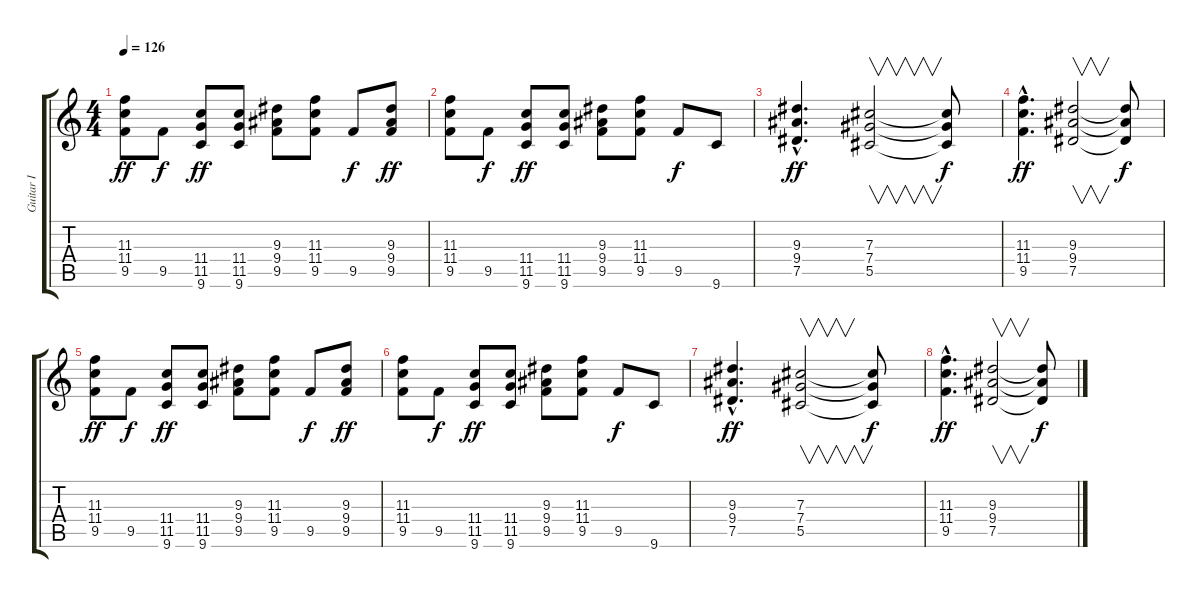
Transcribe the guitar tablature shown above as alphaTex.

\track ("Guitar I" "Guitar I") {instrument overdrivenguitar}
\staff {score tabs}
\tuning (Eb4 Bb3 Gb3 Db3 Ab2 Eb2) {hide}
\ts (4 4)
\tempo 126
\clef g2
\ks c
(11.3 11.4 9.5).8{dy ff} 9.5.8{dy f} (11.4 11.5 9.6).8{dy ff} (11.4 11.5 9.6).8 (9.3 9.4 9.5).8 (11.3 11.4 9.5).8 9.5.8{dy f} (9.3 9.4 9.5).8{dy ff} |
(11.3 11.4 9.5).8 9.5.8{dy f} (11.4 11.5 9.6).8{dy ff} (11.4 11.5 9.6).8 (9.3 9.4 9.5).8 (11.3 11.4 9.5).8 9.5.8{dy f} 9.6.8 |
(9.3{hac} 9.4{hac} 7.5{hac}).4{d dy ff} (7.3 7.4 5.5).2{v} (7.3{t} 7.4{t} 5.5{t}).8{dy f} |
(11.3{hac} 11.4{hac} 9.5{hac}).4{d dy ff} (9.3 9.4 7.5).2{v} (9.3{t} 9.4{t} 7.5{t}).8{dy f} |
(11.3 11.4 9.5).8{dy ff} 9.5.8{dy f} (11.4 11.5 9.6).8{dy ff} (11.4 11.5 9.6).8 (9.3 9.4 9.5).8 (11.3 11.4 9.5).8 9.5.8{dy f} (9.3 9.4 9.5).8{dy ff} |
(11.3 11.4 9.5).8 9.5.8{dy f} (11.4 11.5 9.6).8{dy ff} (11.4 11.5 9.6).8 (9.3 9.4 9.5).8 (11.3 11.4 9.5).8 9.5.8{dy f} 9.6.8 |
(9.3{hac} 9.4{hac} 7.5{hac}).4{d dy ff} (7.3 7.4 5.5).2{v} (7.3{t} 7.4{t} 5.5{t}).8{dy f} |
(11.3{hac} 11.4{hac} 9.5{hac}).4{d dy ff} (9.3 9.4 7.5).2{v} (9.3{t} 9.4{t} 7.5{t}).8{dy f}
